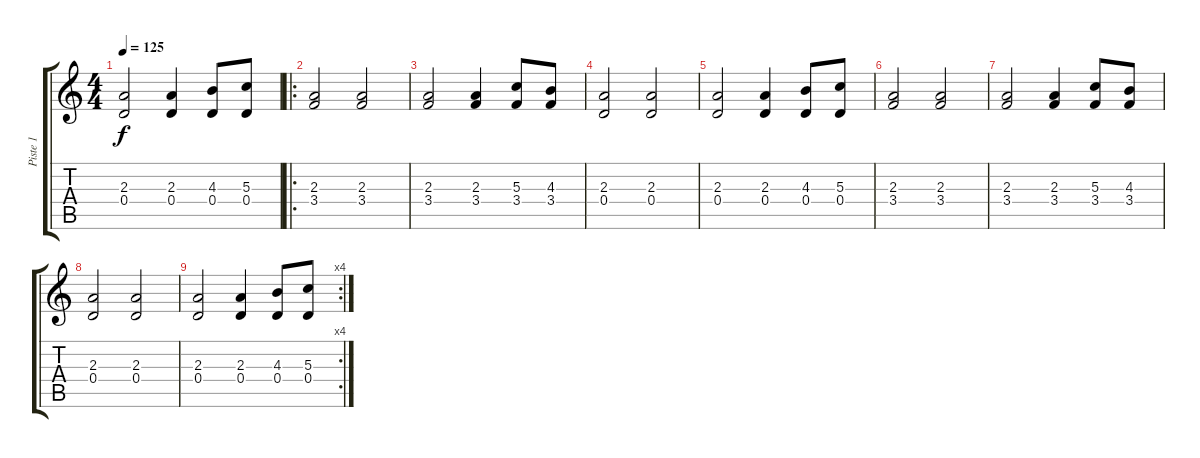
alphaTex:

\track ("Piste 1" "Piste 1") {instrument electricguitarjazz}
\staff {score tabs}
\tuning (E4 B3 G3 D3 A2 E2) {hide}
\ts (4 4)
\tempo 125
\clef g2
\ks c
(2.3 0.4).2{dy f} (2.3 0.4).4 (4.3 0.4).8 (5.3 0.4).8 |
\ro
(2.3 3.4).2 (2.3 3.4).2 |
(2.3 3.4).2 (2.3 3.4).4 (5.3 3.4).8 (4.3 3.4).8 |
(2.3 0.4).2 (2.3 0.4).2 |
(2.3 0.4).2 (2.3 0.4).4 (4.3 0.4).8 (5.3 0.4).8 |
(2.3 3.4).2 (2.3 3.4).2 |
(2.3 3.4).2 (2.3 3.4).4 (5.3 3.4).8 (4.3 3.4).8 |
(2.3 0.4).2 (2.3 0.4).2 |
\rc 4
(2.3 0.4).2 (2.3 0.4).4 (4.3 0.4).8 (5.3 0.4).8
